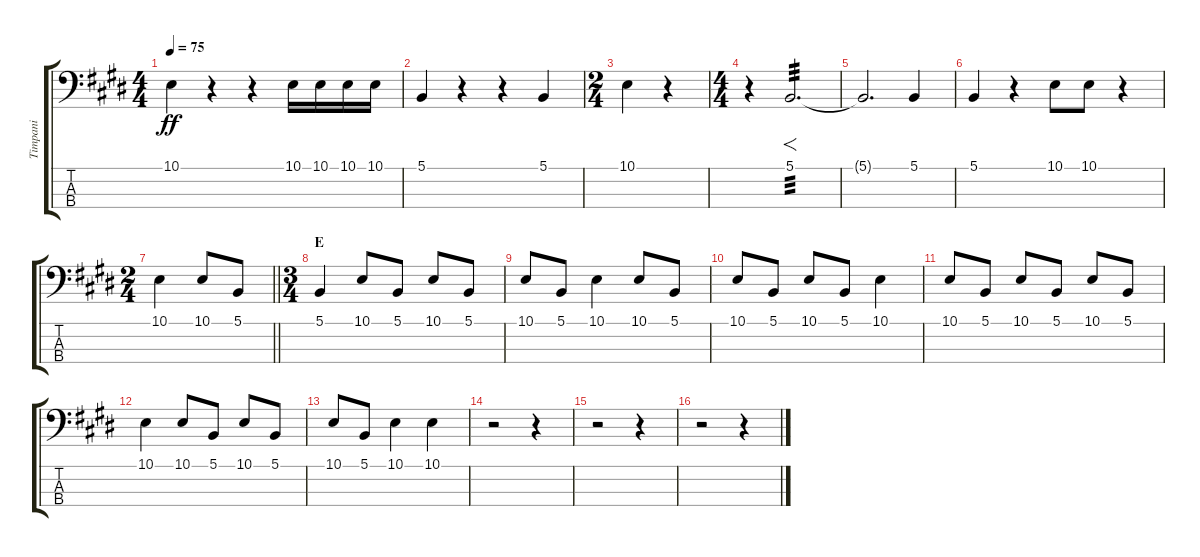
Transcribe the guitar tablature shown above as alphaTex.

\track ("Timpani" "Timpani") {instrument timpani}
\staff {score tabs}
\tuning (Gb2 Db2 Ab1 Eb1) {hide}
\ts (4 4)
\tempo 75
\clef f4
\ks e
10.1.4{dy ff} r.4 r.4 10.1.16 10.1.16 10.1.16 10.1.16 |
5.1.4 r.4 r.4 5.1.4 |
\ts (2 4)
10.1.4 r.4 |
\ts (4 4)
r.4 5.1.2{f d tp 3} |
5.1{t}.2{d} 5.1.4 |
5.1.4 r.4 10.1.8 10.1.8 r.4 |
\ts (2 4)
\barLineRight lightlight
10.1.4 10.1.8 5.1.8 |
\ts (3 4)
\section ("" "E")
5.1.4 10.1.8 5.1.8 10.1.8 5.1.8 |
10.1.8 5.1.8 10.1.4 10.1.8 5.1.8 |
10.1.8 5.1.8 10.1.8 5.1.8 10.1.4 |
10.1.8 5.1.8 10.1.8 5.1.8 10.1.8 5.1.8 |
10.1.4 10.1.8 5.1.8 10.1.8 5.1.8 |
10.1.8 5.1.8 10.1.4 10.1.4 |
r.2 r.4 |
r.2 r.4 |
r.2 r.4
